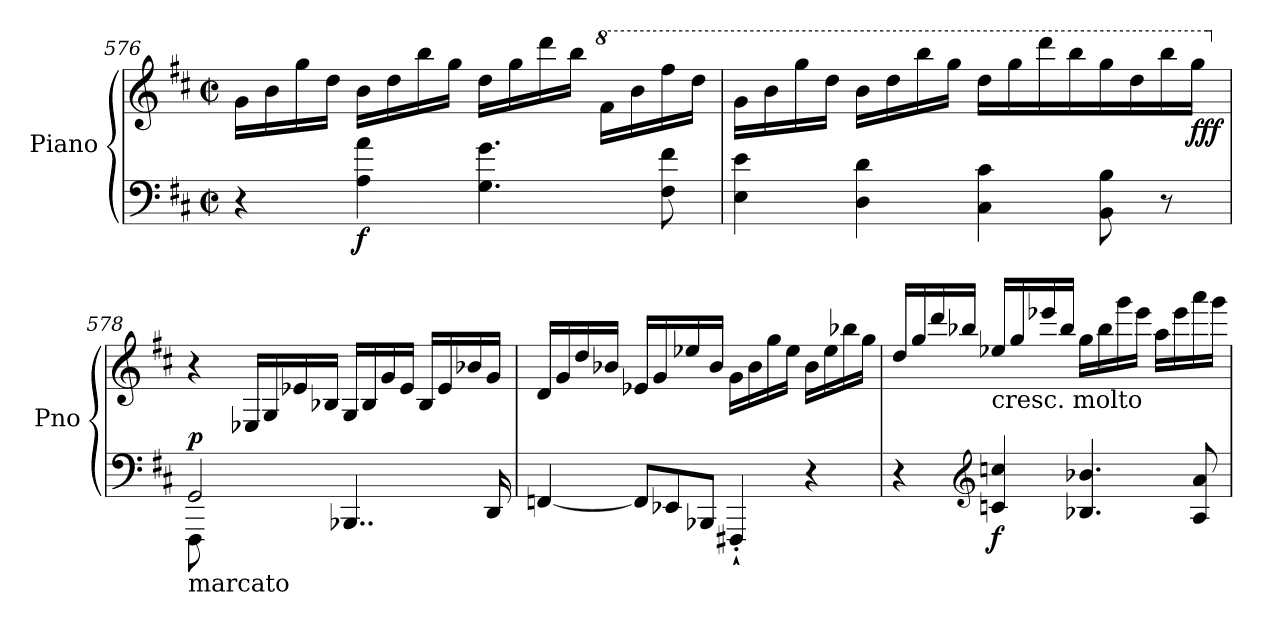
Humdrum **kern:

**kern	**kern	**dynam
*part1	*part1	*part1
*staff2	*staff1	*staff1/2
*I"Piano	*	*
*I'Pno	*	*
*clefF4	*clefG2	*
*k[f#c#]	*k[f#c#]	*
*M4/4	*M4/4	*
*met(c|)	*met(c|)	*
=576	=576	=576
4r	16g\LL	.
.	16b\	.
.	16gg\	.
.	16dd\JJ	.
!	!	!LO:DY:b=2
4A\ 4a\	16b\LL	f
.	16dd\	.
.	16bb\	.
.	16gg\JJ	.
4.G\ 4.g\	16dd\LL	.
.	16gg\	.
.	16ddd\	.
.	16bb\JJ	.
*	*8va	*
.	16ff#\LL	.
.	16bb\	.
8F#\ 8f#\	16fff#\	.
.	16ddd\JJ	.
=577	=577	=577
4E\ 4e\	16gg\LL	.
.	16bb\	.
.	16ggg\	.
.	16ddd\JJ	.
4D\ 4d\	16bb\LL	.
.	16ddd\	.
.	16bbb\	.
.	16ggg\JJ	.
4C#\ 4c#\	16ddd\LL	.
.	16ggg\	.
.	16dddd\	.
.	16bbb\	.
8BB\ 8B\	16ggg\	.
.	16ddd\	.
8r	16bbb\	.
!	!	!LO:DY:b
.	16ggg\JJ	fff
!!LO:LB:g=z
=578	=578	=578
*^	*	*
*	*	*X8va	*
!LO:TX:b:t=marcato	!	!	!
!	!	!	!LO:DY:a=2
2DDD/yy: 2GG/:	8FFF#\	4r	p
.	2..ryy	.	.
.	.	16E-X/LL	.
.	.	16G/	.
.	.	16e-X/	.
.	.	16B-X/JJ	.
4..BBB-X/	.	16G/LL	.
.	.	16B-/	.
.	.	16g/	.
.	.	16e-/JJ	.
.	.	16B-/LL	.
.	.	16e-/	.
.	.	16b-X/	.
16DD/	.	16g/JJ	.
*v	*v	*	*
=579	=579	=579
[4FFn/	16d/LL	.
.	16g/	.
.	16dd/	.
.	16b-X/JJ	.
*Xtuplet	*	*
12FF/L]	16e-X/LL	.
.	16g/	.
12EE-X/	.	.
.	16ee-X/	.
12BBB-X/J	.	.
.	16b-/JJ	.
4FFF#X'`/	16g\LL	.
.	16b-\	.
.	16gg\	.
.	16ee-\JJ	.
4r	16b-\LL	.
.	16ee-\	.
.	16bb-X\	.
.	16gg\JJ	.
!!LO:LB:g=z
=580	=580	=580
4r	16dd/LL	.
.	16gg/	.
.	16ddd/	.
.	16bb-X/JJ	.
*clefG2	*	*
!	!LO:TX:b:t=cresc. molto	!
!	!	!LO:DY:b=2
4cn/ 4ccn/	16ee-X/LL	f
.	16gg/	.
.	16eee-X/	.
.	16bb-/JJ	.
4.B-X/ 4.b-X/	16gg\LL	.
.	16bb-\	.
.	16ggg\	.
.	16eee-\JJ	.
.	16aa\LL	.
.	16eee-\	.
8A/ 8a/	16aaa\	.
.	16ggg\JJ	.
=	=	=
*-	*-	*-
